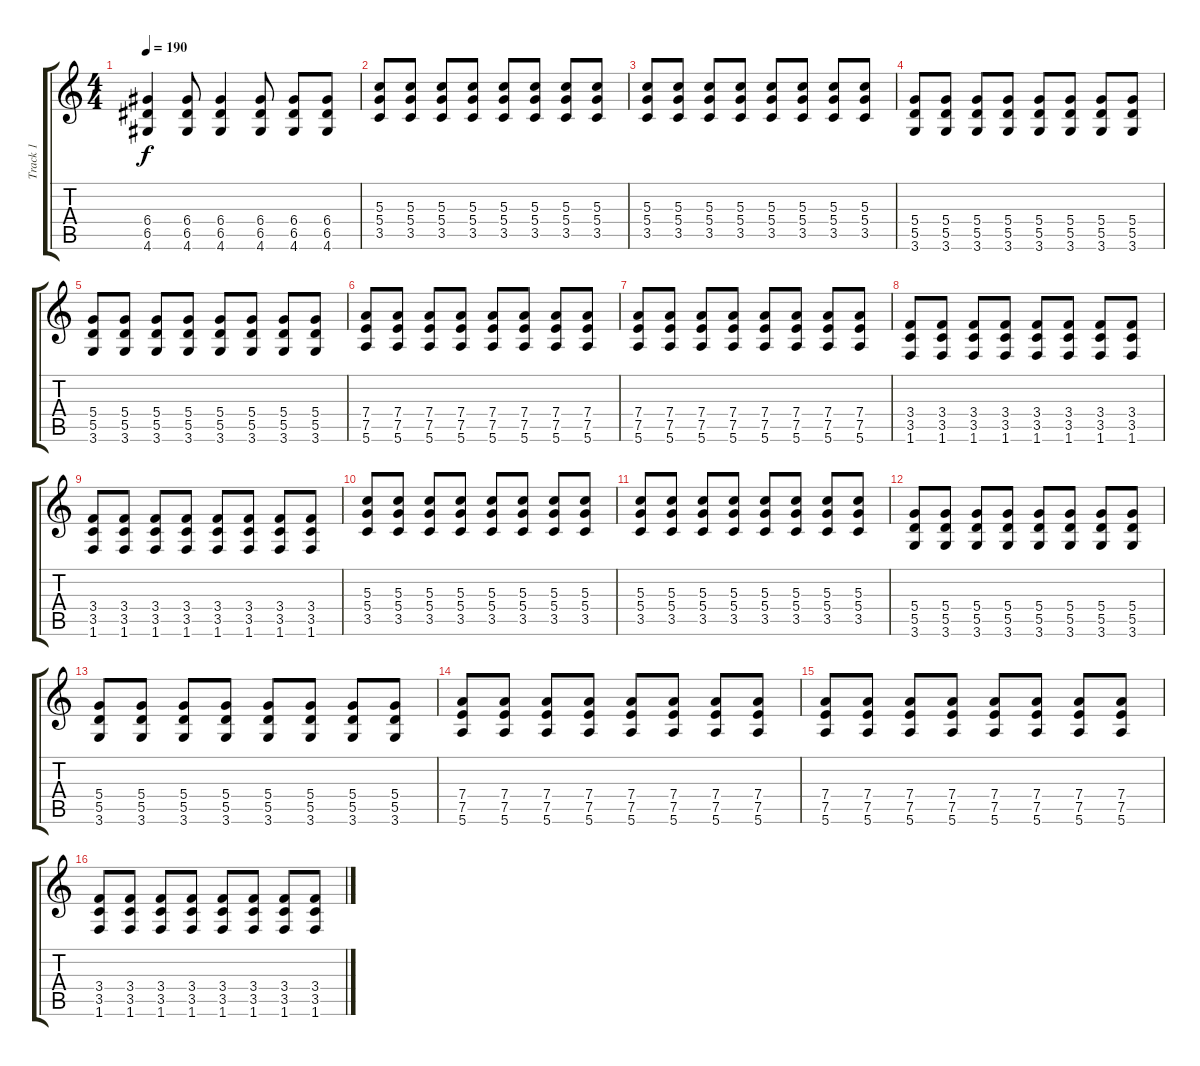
\track ("Track 1" "Track 1") {instrument electricguitarclean}
\staff {score tabs}
\tuning (E4 B3 G3 D3 A2 E2) {hide}
\ts (4 4)
\tempo 190
\clef g2
\ks c
(6.4 6.5 4.6).4{dy f} (6.4 6.5 4.6).8 (6.4 6.5 4.6).4 (6.4 6.5 4.6).8 (6.4 6.5 4.6).8 (6.4 6.5 4.6).8 |
(5.3 5.4 3.5).8 (5.3 5.4 3.5).8 (5.3 5.4 3.5).8 (5.3 5.4 3.5).8 (5.3 5.4 3.5).8 (5.3 5.4 3.5).8 (5.3 5.4 3.5).8 (5.3 5.4 3.5).8 |
(5.3 5.4 3.5).8 (5.3 5.4 3.5).8 (5.3 5.4 3.5).8 (5.3 5.4 3.5).8 (5.3 5.4 3.5).8 (5.3 5.4 3.5).8 (5.3 5.4 3.5).8 (5.3 5.4 3.5).8 |
(5.4 5.5 3.6).8 (5.4 5.5 3.6).8 (5.4 5.5 3.6).8 (5.4 5.5 3.6).8 (5.4 5.5 3.6).8 (5.4 5.5 3.6).8 (5.4 5.5 3.6).8 (5.4 5.5 3.6).8 |
(5.4 5.5 3.6).8 (5.4 5.5 3.6).8 (5.4 5.5 3.6).8 (5.4 5.5 3.6).8 (5.4 5.5 3.6).8 (5.4 5.5 3.6).8 (5.4 5.5 3.6).8 (5.4 5.5 3.6).8 |
(7.4 7.5 5.6).8 (7.4 7.5 5.6).8 (7.4 7.5 5.6).8 (7.4 7.5 5.6).8 (7.4 7.5 5.6).8 (7.4 7.5 5.6).8 (7.4 7.5 5.6).8 (7.4 7.5 5.6).8 |
(7.4 7.5 5.6).8 (7.4 7.5 5.6).8 (7.4 7.5 5.6).8 (7.4 7.5 5.6).8 (7.4 7.5 5.6).8 (7.4 7.5 5.6).8 (7.4 7.5 5.6).8 (7.4 7.5 5.6).8 |
(3.4 3.5 1.6).8 (3.4 3.5 1.6).8 (3.4 3.5 1.6).8 (3.4 3.5 1.6).8 (3.4 3.5 1.6).8 (3.4 3.5 1.6).8 (3.4 3.5 1.6).8 (3.4 3.5 1.6).8 |
(3.4 3.5 1.6).8 (3.4 3.5 1.6).8 (3.4 3.5 1.6).8 (3.4 3.5 1.6).8 (3.4 3.5 1.6).8 (3.4 3.5 1.6).8 (3.4 3.5 1.6).8 (3.4 3.5 1.6).8 |
(5.3 5.4 3.5).8 (5.3 5.4 3.5).8 (5.3 5.4 3.5).8 (5.3 5.4 3.5).8 (5.3 5.4 3.5).8 (5.3 5.4 3.5).8 (5.3 5.4 3.5).8 (5.3 5.4 3.5).8 |
(5.3 5.4 3.5).8 (5.3 5.4 3.5).8 (5.3 5.4 3.5).8 (5.3 5.4 3.5).8 (5.3 5.4 3.5).8 (5.3 5.4 3.5).8 (5.3 5.4 3.5).8 (5.3 5.4 3.5).8 |
(5.4 5.5 3.6).8 (5.4 5.5 3.6).8 (5.4 5.5 3.6).8 (5.4 5.5 3.6).8 (5.4 5.5 3.6).8 (5.4 5.5 3.6).8 (5.4 5.5 3.6).8 (5.4 5.5 3.6).8 |
(5.4 5.5 3.6).8 (5.4 5.5 3.6).8 (5.4 5.5 3.6).8 (5.4 5.5 3.6).8 (5.4 5.5 3.6).8 (5.4 5.5 3.6).8 (5.4 5.5 3.6).8 (5.4 5.5 3.6).8 |
(7.4 7.5 5.6).8 (7.4 7.5 5.6).8 (7.4 7.5 5.6).8 (7.4 7.5 5.6).8 (7.4 7.5 5.6).8 (7.4 7.5 5.6).8 (7.4 7.5 5.6).8 (7.4 7.5 5.6).8 |
(7.4 7.5 5.6).8 (7.4 7.5 5.6).8 (7.4 7.5 5.6).8 (7.4 7.5 5.6).8 (7.4 7.5 5.6).8 (7.4 7.5 5.6).8 (7.4 7.5 5.6).8 (7.4 7.5 5.6).8 |
(3.4 3.5 1.6).8 (3.4 3.5 1.6).8 (3.4 3.5 1.6).8 (3.4 3.5 1.6).8 (3.4 3.5 1.6).8 (3.4 3.5 1.6).8 (3.4 3.5 1.6).8 (3.4 3.5 1.6).8
